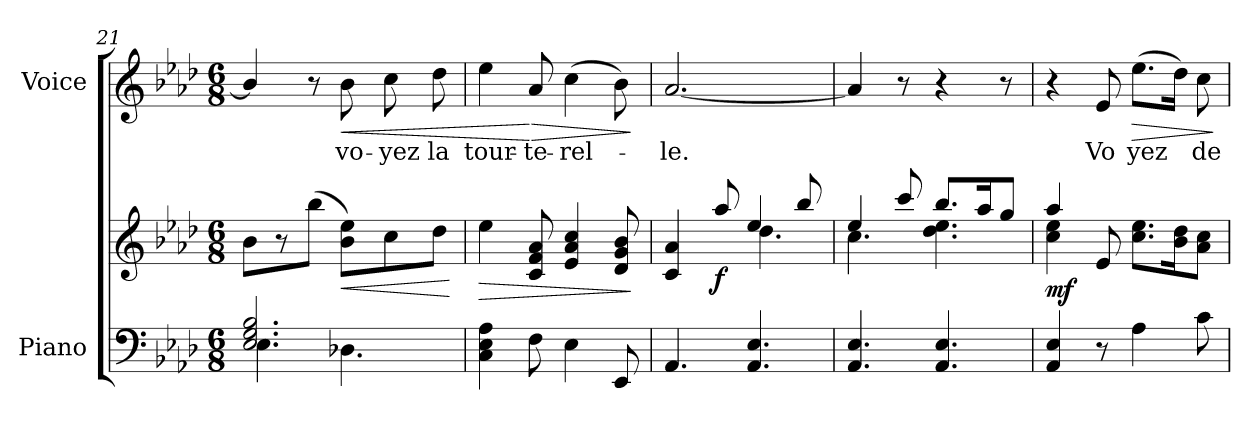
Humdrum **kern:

**kern	**kern	**dynam	**kern	**text	**dynam
*part2	*part2	*part2	*part1	*part1	*part1
*staff3	*staff2	*staff2/3	*staff1	*staff1	*staff1
*I"Piano	*	*	*I"Voice	*	*
*I'Pno	*	*	*	*	*
!!LO:PB:g=z
*clefF4	*clefG2	*	*clefG2	*	*
*k[b-e-a-d-]	*k[b-e-a-d-]	*	*k[b-e-a-d-]	*	*
*M6/8	*M6/8	*	*M6/8	*	*
=21	=21	=21	=21	=21	=21
*^	*	*	*	*	*
2.E-/ 2.G/ 2.B-/	4.E-\	8b-\L	.	4b-/]	.	.
.	.	8r	.	.	.	.
.	.	(8bb-\J	.	8r	.	.
!	!	!	!LO:HP:b	!	!LO:LY:b	!LO:HP:b
.	4.D-X\	8b-\ 8ee-\L)	<	8b-\	vo-	<
!	!	!	!	!	!LO:LY:b	!
.	.	8cc\	.	8cc\	-yez	.
!	!	!	!	!	!LO:LY:b	!
.	.	8dd-\J	.	8dd-\	la	.
*v	*v	*	*	*	*	*
.	.	[	.	.	.
=22	=22	=22	=22	=22	=22
!	!	!LO:HP:b	!	!LO:LY:b	!
4C\ 4E-\ 4A-\	4ee-\	>	4ee-\	tour-	.
!	!	!	!	!LO:LY:b	!LO:HP:n=1:b
8F\	8c/ 8f/ 8a-/	.	8a-/	-te-	[ >
!	!	!	!	!LO:LY:b	!
4E-\	4e-/ 4a-/ 4cc/	.	(4cc\	-rel-	.
8EE-/	8d-/ 8g/ 8b-/	.	8b-\)	.	.
.	.	]	.	.	]
=23	=23	=23	=23	=23	=23
*	*^	*	*	*	*
!	!	!	!	!	!LO:LY:b	!
4.AA-/	4c/ 4a-/	4.ryy	.	[2.a-/	-le.	.
!	!	!	!LO:DY:b	!	!	!
.	8aa-/	.	f	.	.	.
4.AA-/ 4.E-/	4ee-/	4.dd-\	.	.	.	.
.	8bb-/	.	.	.	.	.
=24	=24	=24	=24	=24	=24	=24
4.AA-/ 4.E-/	4ee-/	4.cc\	.	4a-/]	.	.
.	8ccc/	.	.	8r	.	.
4.AA-/ 4.E-/	8.bb-/L	4.dd-\ 4.ee-\	.	4r	.	.
.	16aa-/K	.	.	.	.	.
.	8gg/J	.	.	8r	.	.
=25	=25	=25	=25	=25	=25	=25
!	!	!	!LO:DY:b	!	!	!
4AA-/ 4E-/	4aa-/	4cc\ 4ee-\	mf	4r	.	.
!	!	!	!	!	!LO:LY:b	!LO:DY:a
8r	8e-/	2ryy	.	8e-/	-Vo	other-dynamics
!	!	!	!	!	!LO:LY:b	!LO:HP:b
4A-\	8.cc\ 8.ee-\L	.	.	(8.ee-\L	yez	>
.	16b-\ 16dd-\K	.	.	16dd-\Jk)	.	.
!	!	!	!	!	!LO:LY:b	!
8c\	8a-\ 8cc\J	.	.	8cc\	de	.
*	*v	*v	*	*	*	*
.	.	.	.	.	]
=	=	=	=	=	=
*-	*-	*-	*-	*-	*-
